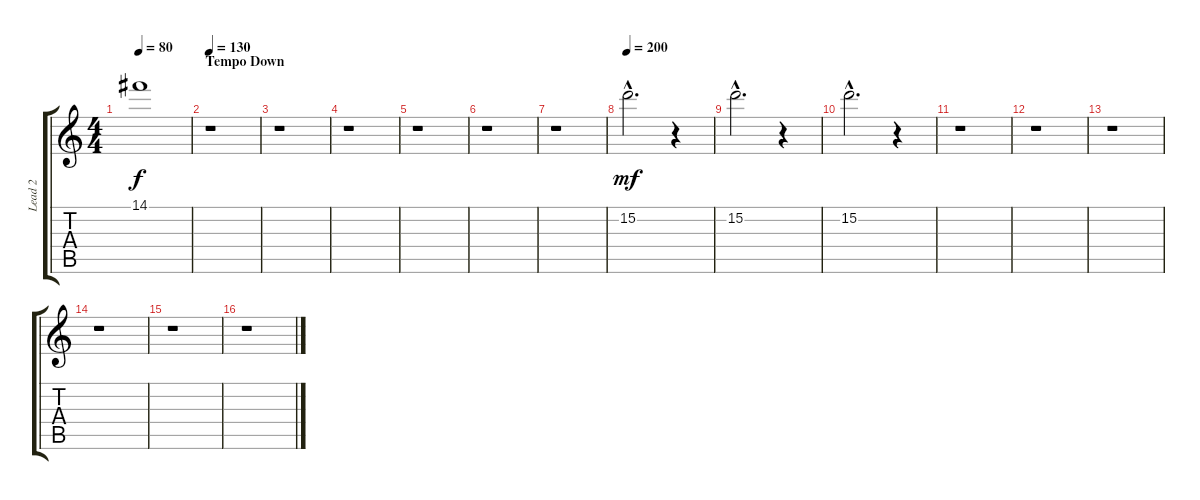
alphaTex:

\track ("Lead 2" "Lead 2") {instrument distortionguitar}
\staff {score tabs}
\tuning (E4 B3 G3 D3 A2 E2) {hide}
\ts (4 4)
\tempo 80
\clef g2
\ks c
14.1{t}.1{dy f} |
\section ("" "Tempo Down")
\tempo 130
r.1 |
r.1 |
r.1 |
r.1 |
r.1 |
r.1 |
\tempo 200
15.2{hac}.2{d dy mf volume 14 balance 0} r.4 |
15.2{hac}.2{d balance 8} r.4 |
15.2{hac}.2{d balance 16} r.4 |
\section ("" "")
r.1 |
r.1 |
r.1 |
r.1 |
r.1 |
r.1
